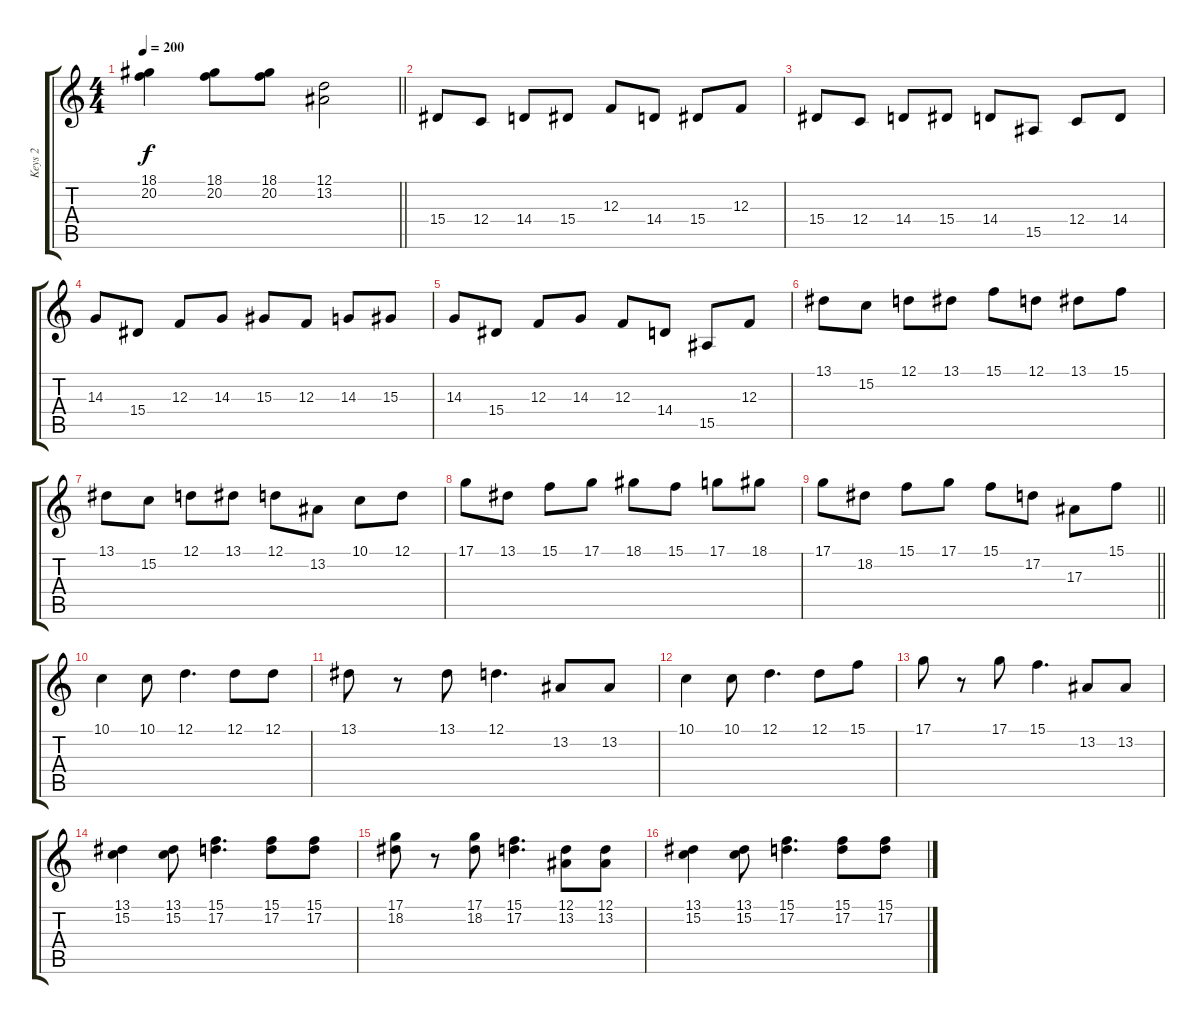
\track ("Keys 2" "Keys 2") {instrument trombone}
\staff {score tabs}
\tuning (D4 A3 F3 C3 G2 C2) {hide}
\ts (4 4)
\tempo 200
\clef g2
\barLineRight lightlight
\ks c
(18.1 20.2).4{dy f} (18.1 20.2).8 (18.1 20.2).8 (12.1 13.2).2 |
\section ("" "")
15.4.8 12.4.8 14.4.8 15.4.8 12.3.8 14.4.8 15.4.8 12.3.8 |
15.4.8 12.4.8 14.4.8 15.4.8 14.4.8 15.5.8 12.4.8 14.4.8 |
14.3.8 15.4.8 12.3.8 14.3.8 15.3.8 12.3.8 14.3.8 15.3.8 |
14.3.8 15.4.8 12.3.8 14.3.8 12.3.8 14.4.8 15.5.8 12.3.8 |
13.1.8 15.2.8 12.1.8 13.1.8 15.1.8 12.1.8 13.1.8 15.1.8 |
13.1.8 15.2.8 12.1.8 13.1.8 12.1.8 13.2.8 10.1.8 12.1.8 |
17.1.8 13.1.8 15.1.8 17.1.8 18.1.8 15.1.8 17.1.8 18.1.8 |
\barLineRight lightlight
17.1.8 18.2.8 15.1.8 17.1.8 15.1.8 17.2.8 17.3.8 15.1.8 |
\section ("" "")
10.1.4 10.1.8 12.1.4{d} 12.1.8 12.1.8 |
13.1.8 r.8 13.1.8 12.1.4{d} 13.2.8 13.2.8 |
10.1.4 10.1.8 12.1.4{d} 12.1.8 15.1.8 |
17.1.8 r.8 17.1.8 15.1.4{d} 13.2.8 13.2.8 |
(13.1 15.2).4 (13.1 15.2).8 (15.1 17.2).4{d} (15.1 17.2).8 (15.1 17.2).8 |
(17.1 18.2).8 r.8 (17.1 18.2).8 (15.1 17.2).4{d} (12.1 13.2).8 (12.1 13.2).8 |
(13.1 15.2).4 (13.1 15.2).8 (15.1 17.2).4{d} (15.1 17.2).8 (15.1 17.2).8
